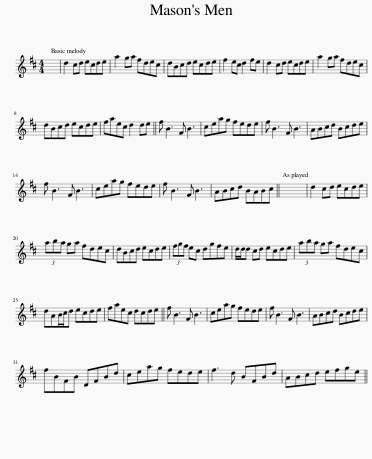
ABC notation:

X:1
L:1/8
M:4/4
I:linebreak $
K:D
V:1 treble
V:1
 x8 | d2 cd ecde | a2 ga fdec | dBcd ecde | f2 ec d2 fe | %5
 d2 cd ecde | a2 ga fdec |$ dBcd ecde | faec d2 de || f B3 F B3 | %10
 ceag fede | f B3 F B3 | ABcd Bcde |$ f B3 F B3 | ceag fede | %15
 f B3 F B3 | ABcd BABc || x8 | d2 cd ecde |$ (3aba ga fdec | %20
 dBcd ecde | (3fgf ec dgfe | d/d/d cd ecde | (3aba ga fdec |$ dAB/c/d ecde | %25
 faec dcde || f B3 F B3 | ceag fede | f B3 F B3 | ABcd Bcde |$ %30
 fBFB DFBd | ceag fede | f3 d BFBd | ABcd efge || %34
